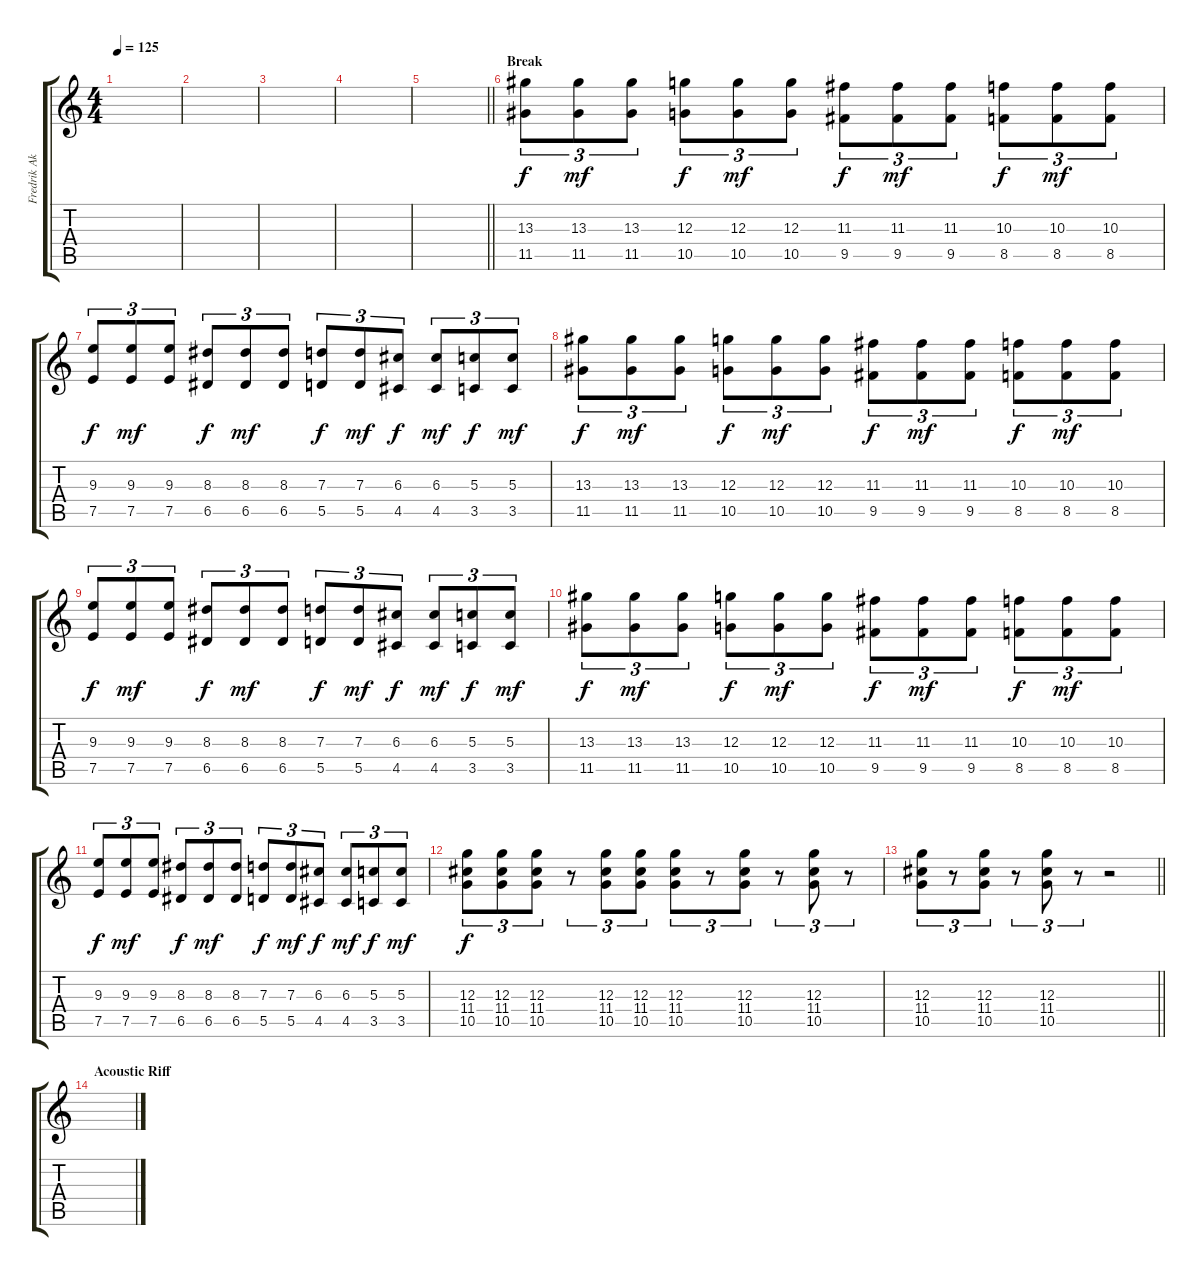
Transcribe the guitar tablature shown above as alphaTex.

\track ("Fredrik Akesson" "Fredrik Ak") {instrument electricguitarjazz}
\staff {score tabs}
\tuning (E4 B3 G3 D3 A2 E2) {hide}
\ts (4 4)
\tempo 125
\clef g2
\ks c
|
|
|
|
\barLineRight lightlight
|
\section ("" "Break")
(13.3 11.5).8{tu (3 2) instrument distortionguitar} (13.3 11.5).8{tu (3 2) dy mf} (13.3 11.5).8{tu (3 2)} (12.3 10.5).8{tu (3 2) dy f} (12.3 10.5).8{tu (3 2) dy mf} (12.3 10.5).8{tu (3 2)} (11.3 9.5).8{tu (3 2) dy f} (11.3 9.5).8{tu (3 2) dy mf} (11.3 9.5).8{tu (3 2)} (10.3 8.5).8{tu (3 2) dy f} (10.3 8.5).8{tu (3 2) dy mf} (10.3 8.5).8{tu (3 2)} |
(9.3 7.5).8{tu (3 2) dy f} (9.3 7.5).8{tu (3 2) dy mf} (9.3 7.5).8{tu (3 2)} (8.3 6.5).8{tu (3 2) dy f} (8.3 6.5).8{tu (3 2) dy mf} (8.3 6.5).8{tu (3 2)} (7.3 5.5).8{tu (3 2) dy f} (7.3 5.5).8{tu (3 2) dy mf} (6.3 4.5).8{tu (3 2) dy f} (6.3 4.5).8{tu (3 2) dy mf} (5.3 3.5).8{tu (3 2) dy f} (5.3 3.5).8{tu (3 2) dy mf} |
(13.3 11.5).8{tu (3 2) dy f} (13.3 11.5).8{tu (3 2) dy mf} (13.3 11.5).8{tu (3 2)} (12.3 10.5).8{tu (3 2) dy f} (12.3 10.5).8{tu (3 2) dy mf} (12.3 10.5).8{tu (3 2)} (11.3 9.5).8{tu (3 2) dy f} (11.3 9.5).8{tu (3 2) dy mf} (11.3 9.5).8{tu (3 2)} (10.3 8.5).8{tu (3 2) dy f} (10.3 8.5).8{tu (3 2) dy mf} (10.3 8.5).8{tu (3 2)} |
(9.3 7.5).8{tu (3 2) dy f} (9.3 7.5).8{tu (3 2) dy mf} (9.3 7.5).8{tu (3 2)} (8.3 6.5).8{tu (3 2) dy f} (8.3 6.5).8{tu (3 2) dy mf} (8.3 6.5).8{tu (3 2)} (7.3 5.5).8{tu (3 2) dy f} (7.3 5.5).8{tu (3 2) dy mf} (6.3 4.5).8{tu (3 2) dy f} (6.3 4.5).8{tu (3 2) dy mf} (5.3 3.5).8{tu (3 2) dy f} (5.3 3.5).8{tu (3 2) dy mf} |
(13.3 11.5).8{tu (3 2) dy f} (13.3 11.5).8{tu (3 2) dy mf} (13.3 11.5).8{tu (3 2)} (12.3 10.5).8{tu (3 2) dy f} (12.3 10.5).8{tu (3 2) dy mf} (12.3 10.5).8{tu (3 2)} (11.3 9.5).8{tu (3 2) dy f} (11.3 9.5).8{tu (3 2) dy mf} (11.3 9.5).8{tu (3 2)} (10.3 8.5).8{tu (3 2) dy f} (10.3 8.5).8{tu (3 2) dy mf} (10.3 8.5).8{tu (3 2)} |
(9.3 7.5).8{tu (3 2) dy f} (9.3 7.5).8{tu (3 2) dy mf} (9.3 7.5).8{tu (3 2)} (8.3 6.5).8{tu (3 2) dy f} (8.3 6.5).8{tu (3 2) dy mf} (8.3 6.5).8{tu (3 2)} (7.3 5.5).8{tu (3 2) dy f} (7.3 5.5).8{tu (3 2) dy mf} (6.3 4.5).8{tu (3 2) dy f} (6.3 4.5).8{tu (3 2) dy mf} (5.3 3.5).8{tu (3 2) dy f} (5.3 3.5).8{tu (3 2) dy mf} |
(12.3 11.4 10.5).8{tu (3 2) dy f volume 8} (12.3 11.4 10.5).8{tu (3 2)} (12.3 11.4 10.5).8{tu (3 2)} r.8{tu (3 2)} (12.3 11.4 10.5).8{tu (3 2)} (12.3 11.4 10.5).8{tu (3 2)} (12.3 11.4 10.5).8{tu (3 2)} r.8{tu (3 2)} (12.3 11.4 10.5).8{tu (3 2)} r.8{tu (3 2)} (12.3 11.4 10.5).8{tu (3 2)} r.8{tu (3 2)} |
\barLineRight lightlight
(12.3 11.4 10.5).8{tu (3 2)} r.8{tu (3 2)} (12.3 11.4 10.5).8{tu (3 2)} r.8{tu (3 2)} (12.3 11.4 10.5).8{tu (3 2)} r.8{tu (3 2)} r.2 |
\section ("" "Acoustic Riff")
